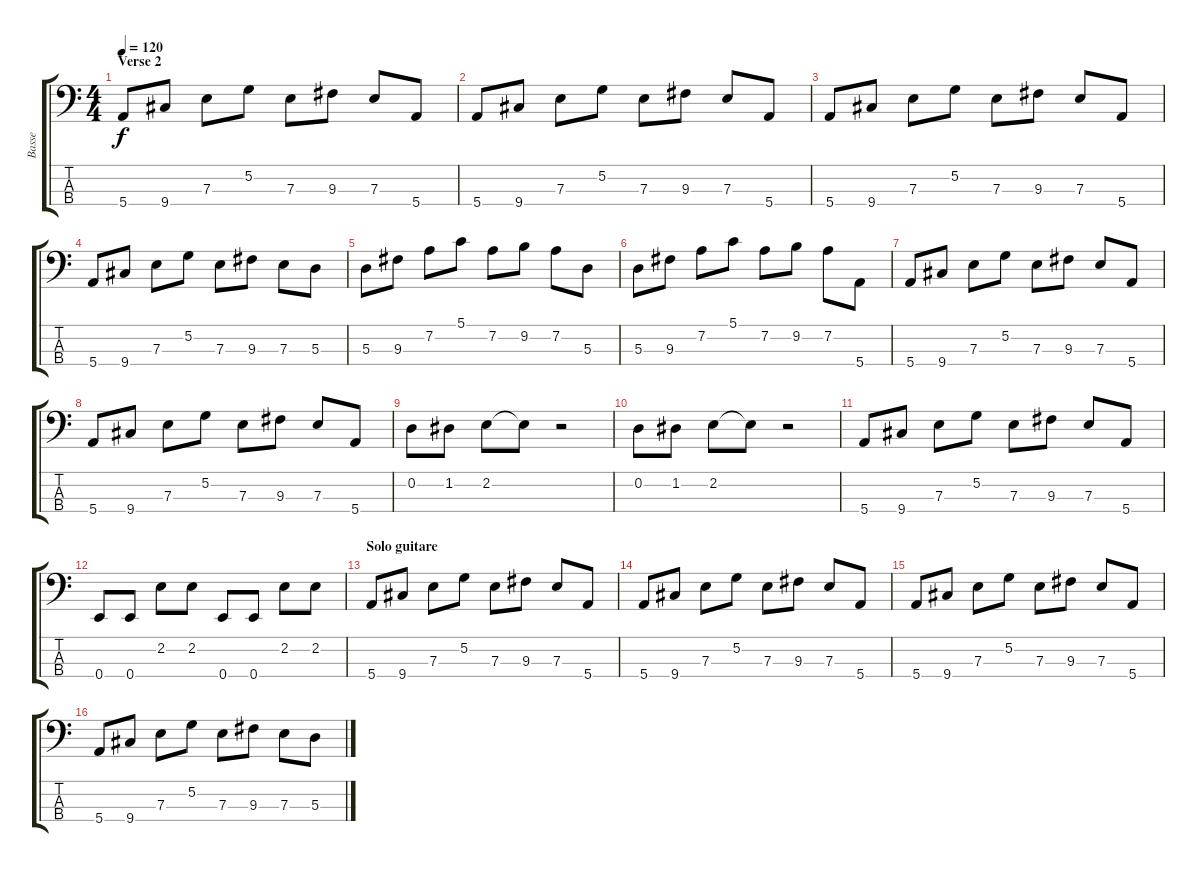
\track ("Basse" "Basse") {instrument electricbasspick}
\staff {score tabs}
\tuning (G2 D2 A1 E1) {hide}
\ts (4 4)
\section ("" "Verse 2")
\tempo 120
\clef f4
\ks c
5.4.8{dy f} 9.4.8 7.3.8 5.2.8 7.3.8 9.3.8 7.3.8 5.4.8 |
5.4.8 9.4.8 7.3.8 5.2.8 7.3.8 9.3.8 7.3.8 5.4.8 |
5.4.8 9.4.8 7.3.8 5.2.8 7.3.8 9.3.8 7.3.8 5.4.8 |
5.4.8 9.4.8 7.3.8 5.2.8 7.3.8 9.3.8 7.3.8 5.3.8 |
5.3.8 9.3.8 7.2.8 5.1.8 7.2.8 9.2.8 7.2.8 5.3.8 |
5.3.8 9.3.8 7.2.8 5.1.8 7.2.8 9.2.8 7.2.8 5.4.8 |
5.4.8 9.4.8 7.3.8 5.2.8 7.3.8 9.3.8 7.3.8 5.4.8 |
5.4.8 9.4.8 7.3.8 5.2.8 7.3.8 9.3.8 7.3.8 5.4.8 |
0.2.8 1.2.8 2.2.8 2.2{t}.8 r.2 |
0.2.8 1.2.8 2.2.8 2.2{t}.8 r.2 |
5.4.8 9.4.8 7.3.8 5.2.8 7.3.8 9.3.8 7.3.8 5.4.8 |
0.4.8 0.4.8 2.2.8 2.2.8 0.4.8 0.4.8 2.2.8 2.2.8 |
\section ("" "Solo guitare")
5.4.8 9.4.8 7.3.8 5.2.8 7.3.8 9.3.8 7.3.8 5.4.8 |
5.4.8 9.4.8 7.3.8 5.2.8 7.3.8 9.3.8 7.3.8 5.4.8 |
5.4.8 9.4.8 7.3.8 5.2.8 7.3.8 9.3.8 7.3.8 5.4.8 |
5.4.8 9.4.8 7.3.8 5.2.8 7.3.8 9.3.8 7.3.8 5.3.8
